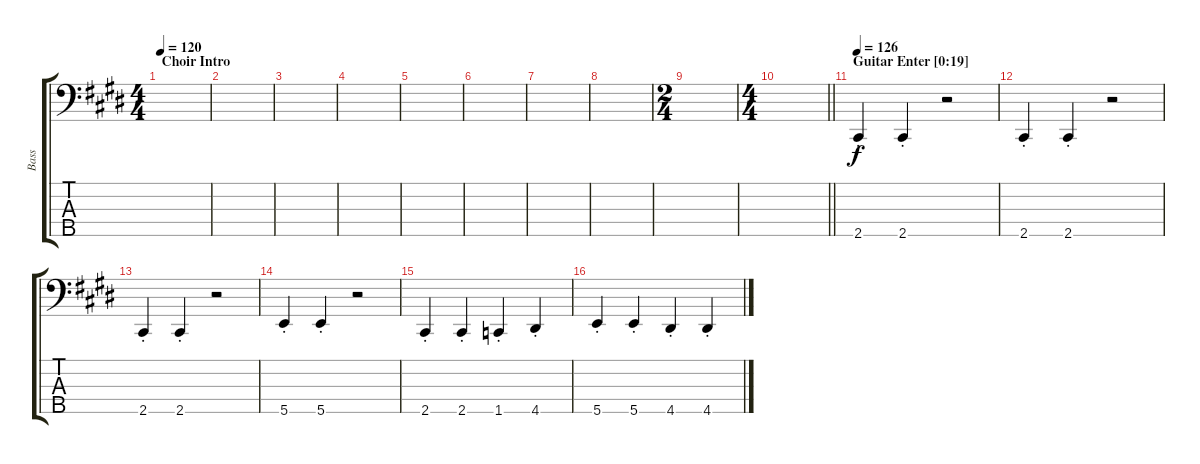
\track ("Bass" "Bass") {instrument electricbassfinger}
\staff {score tabs}
\tuning (G2 D2 A1 E1 B0) {hide}
\ts (4 4)
\section ("" "Choir Intro")
\tempo 120
\clef f4
\ks c#minor
|
|
|
|
|
|
|
|
\ts (2 4)
|
\ts (4 4)
\barLineRight lightlight
|
\section ("" "Guitar Enter [0:19]")
\tempo 126
2.5{st}.4 2.5{st}.4 r.2 |
2.5{st}.4 2.5{st}.4 r.2 |
2.5{st}.4 2.5{st}.4 r.2 |
5.5{st}.4 5.5{st}.4 r.2 |
2.5{st}.4 2.5{st}.4 1.5{st}.4 4.5{st}.4 |
5.5{st}.4 5.5{st}.4 4.5{st}.4 4.5{st}.4
